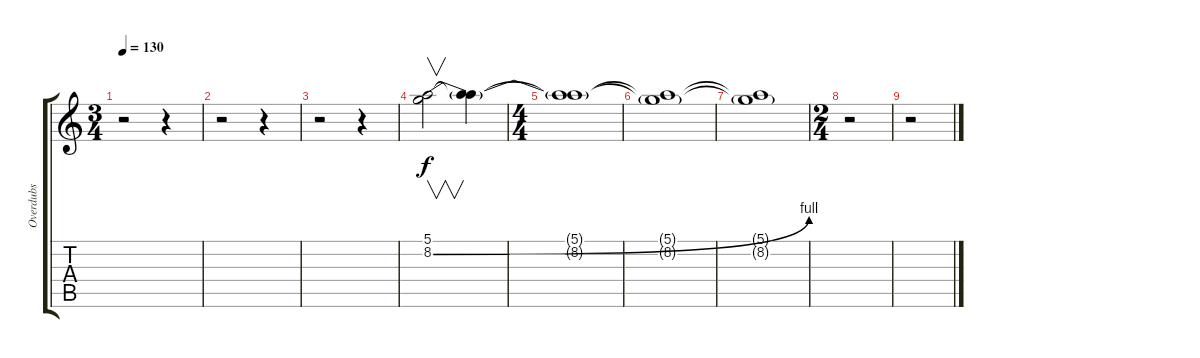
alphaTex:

\track ("Overdubs" "Overdubs") {instrument overdrivenguitar}
\staff {score tabs}
\tuning (E4 B3 G3 D3 A2 E2) {hide}
\ts (3 4)
\tempo 130
\clef g2
\ks c
r.2{dy f} r.4 |
r.2 r.4 |
r.2 r.4 |
(5.1 8.2{be (bend 0 0 60 4)}).2{v} (5.1{t} 8.2{t}).4 |
\ts (4 4)
(5.1{t} 8.2{t}).1 |
(5.1{t} 8.2{t}).1 |
(5.1{t} 8.2{t}).1 |
\ts (2 4)
r.2 |
r.2
